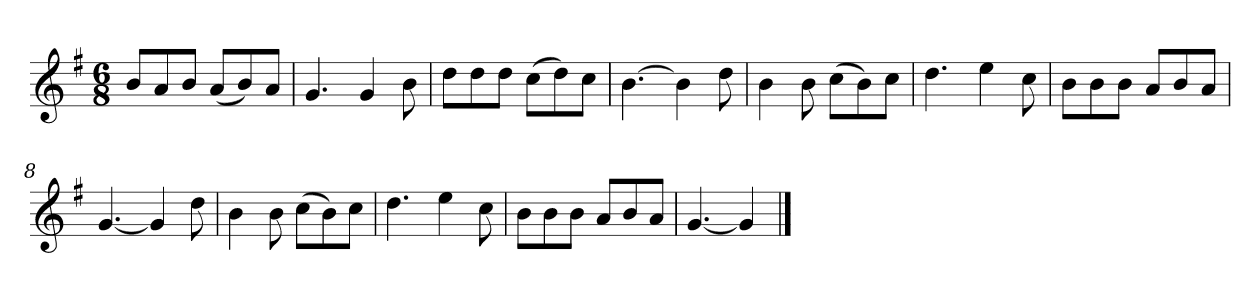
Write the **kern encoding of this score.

**kern
*part1
*staff1
*k[f#]
*M6/8
*MM120
=1
8bL
8a
8bJ
(8aL
8b)
8aJ
=2
4.g
4g
8b
=3
8ddL
8dd
8ddJ
(8ccL
8dd)
8ccJ
=4
[4.b
4b]
8dd
=5
4b
8b
(8ccL
8b)
8ccJ
=6
4.dd
4ee
8cc
=7
8bL
8b
8bJ
8aL
8b
8aJ
=8
[4.g
4g]
8dd
=9
4b
8b
(8ccL
8b)
8ccJ
=10
4.dd
4ee
8cc
=11
8bL
8b
8bJ
8aL
8b
8aJ
=12
[4.g
4g]
==
*-
